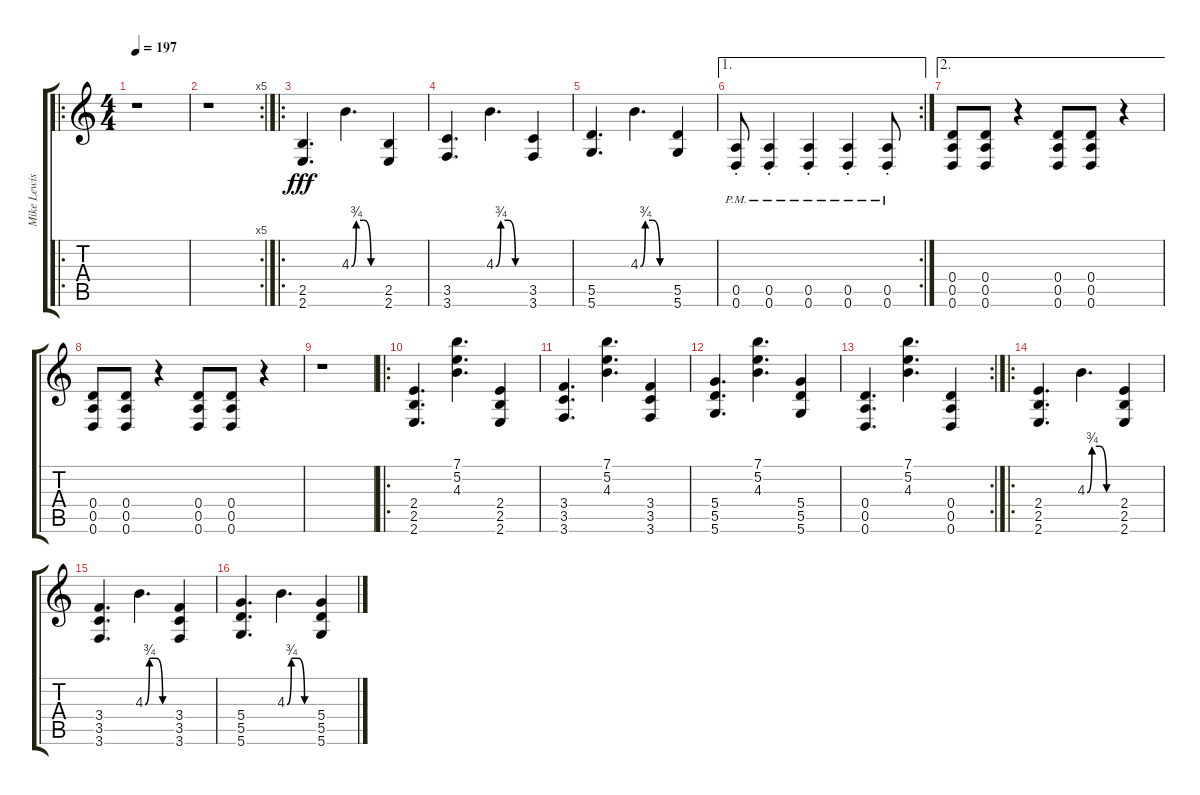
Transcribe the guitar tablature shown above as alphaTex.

\track ("Mike Lewis" "Mike Lewis") {instrument distortionguitar}
\staff {score tabs}
\tuning (E4 B3 G3 D3 A2 D2) {hide}
\ro
\ts (4 4)
\tempo 197
\clef g2
\ks c
r.1{dy fff} |
\rc 5
r.1 |
\ro
(2.5 2.6).4{d} 4.3{be (custom 0 0 10 3 25 3 40 0 60 0)}.4{d} (2.5 2.6).4 |
(3.5 3.6).4{d} 4.3{be (custom 0 0 10 3 25 3 40 0 60 0)}.4{d} (3.5 3.6).4 |
(5.5 5.6).4{d} 4.3{be (custom 0 0 10 3 25 3 40 0 60 0)}.4{d} (5.5 5.6).4 |
\ae 1
\rc 2
(0.5{pm st} 0.6{pm st}).8 (0.5{pm st} 0.6{pm st}).4 (0.5{pm st} 0.6{pm st}).4 (0.5{pm st} 0.6{pm st}).4 (0.5{pm st} 0.6{pm st}).8 |
\ae 2
(0.4 0.5 0.6).8 (0.4 0.5 0.6).8 r.4 (0.4 0.5 0.6).8 (0.4 0.5 0.6).8 r.4 |
(0.4 0.5 0.6).8 (0.4 0.5 0.6).8 r.4 (0.4 0.5 0.6).8 (0.4 0.5 0.6).8 r.4 |
r.1 |
\ro
(2.4 2.5 2.6).4{d} (7.1 5.2 4.3).4{d} (2.4 2.5 2.6).4 |
(3.4 3.5 3.6).4{d} (7.1 5.2 4.3).4{d} (3.4 3.5 3.6).4 |
(5.4 5.5 5.6).4{d} (7.1 5.2 4.3).4{d} (5.4 5.5 5.6).4 |
\rc 2
(0.4 0.5 0.6).4{d} (7.1 5.2 4.3).4{d} (0.4 0.5 0.6).4 |
\ro
(2.4 2.5 2.6).4{d} 4.3{be (custom 0 0 10 3 25 3 40 0 60 0)}.4{d} (2.4 2.5 2.6).4 |
(3.4 3.5 3.6).4{d} 4.3{be (custom 0 0 10 3 25 3 40 0 60 0)}.4{d} (3.4 3.5 3.6).4 |
(5.4 5.5 5.6).4{d} 4.3{be (custom 0 0 10 3 25 3 40 0 60 0)}.4{d} (5.4 5.5 5.6).4
